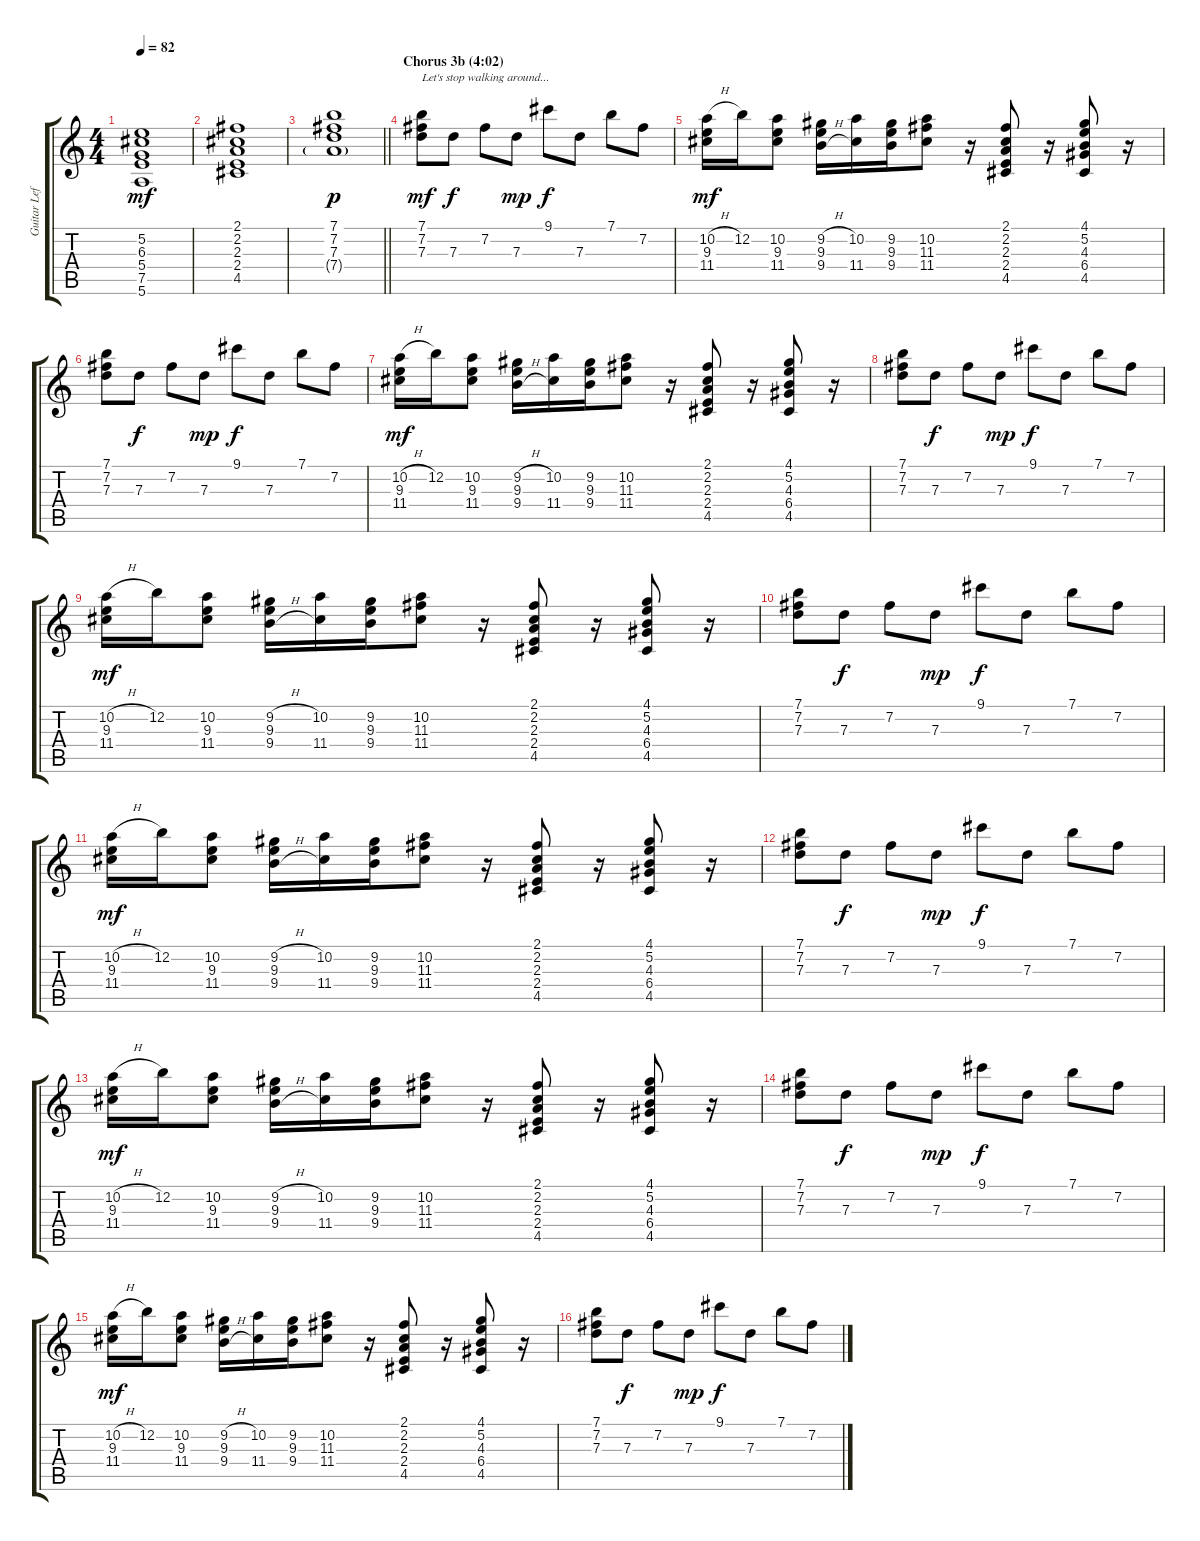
\track ("Guitar Left" "Guitar Lef") {instrument electricguitarjazz}
\staff {score tabs}
\tuning (E4 B3 G3 D3 A2 E2) {hide}
\ts (4 4)
\tempo 82
\clef g2
\ks c
(5.2 6.3 5.4 7.5 5.6).1{dy mf} |
(2.1 2.2 2.3 2.4 4.5).1 |
\barLineRight lightlight
(7.1 7.2 7.3 7.4{g}).1{dy p} |
\section ("" "Chorus 3b (4:02)")
(7.1 7.2 7.3).8{txt "Let's stop walking around..." dy mf} 7.3.8{dy f} 7.2.8 7.3.8{dy mp} 9.1.8{dy f} 7.3.8 7.1.8 7.2.8 |
(10.2{h} 9.3 11.4).16{dy mf} 12.2.16 (10.2 9.3 11.4).8 (9.2{h} 9.3 9.4{h}).16 (10.2 11.4).16 (9.2 9.3 9.4).16 (10.2 11.3 11.4).8 r.16 (2.1 2.2 2.3 2.4 4.5).8 r.16 (4.1 5.2 4.3 6.4 4.5).8 r.16 |
(7.1 7.2 7.3).8 7.3.8{dy f} 7.2.8 7.3.8{dy mp} 9.1.8{dy f} 7.3.8 7.1.8 7.2.8 |
(10.2{h} 9.3 11.4).16{dy mf} 12.2.16 (10.2 9.3 11.4).8 (9.2{h} 9.3 9.4{h}).16 (10.2 11.4).16 (9.2 9.3 9.4).16 (10.2 11.3 11.4).8 r.16 (2.1 2.2 2.3 2.4 4.5).8 r.16 (4.1 5.2 4.3 6.4 4.5).8 r.16 |
(7.1 7.2 7.3).8 7.3.8{dy f} 7.2.8 7.3.8{dy mp} 9.1.8{dy f} 7.3.8 7.1.8 7.2.8 |
(10.2{h} 9.3 11.4).16{dy mf} 12.2.16 (10.2 9.3 11.4).8 (9.2{h} 9.3 9.4{h}).16 (10.2 11.4).16 (9.2 9.3 9.4).16 (10.2 11.3 11.4).8 r.16 (2.1 2.2 2.3 2.4 4.5).8 r.16 (4.1 5.2 4.3 6.4 4.5).8 r.16 |
(7.1 7.2 7.3).8 7.3.8{dy f} 7.2.8 7.3.8{dy mp} 9.1.8{dy f} 7.3.8 7.1.8 7.2.8 |
(10.2{h} 9.3 11.4).16{dy mf} 12.2.16 (10.2 9.3 11.4).8 (9.2{h} 9.3 9.4{h}).16 (10.2 11.4).16 (9.2 9.3 9.4).16 (10.2 11.3 11.4).8 r.16 (2.1 2.2 2.3 2.4 4.5).8 r.16 (4.1 5.2 4.3 6.4 4.5).8 r.16 |
(7.1 7.2 7.3).8 7.3.8{dy f} 7.2.8 7.3.8{dy mp} 9.1.8{dy f} 7.3.8 7.1.8 7.2.8 |
(10.2{h} 9.3 11.4).16{dy mf} 12.2.16 (10.2 9.3 11.4).8 (9.2{h} 9.3 9.4{h}).16 (10.2 11.4).16 (9.2 9.3 9.4).16 (10.2 11.3 11.4).8 r.16 (2.1 2.2 2.3 2.4 4.5).8 r.16 (4.1 5.2 4.3 6.4 4.5).8 r.16 |
(7.1 7.2 7.3).8 7.3.8{dy f} 7.2.8 7.3.8{dy mp} 9.1.8{dy f} 7.3.8 7.1.8 7.2.8 |
(10.2{h} 9.3 11.4).16{dy mf} 12.2.16 (10.2 9.3 11.4).8 (9.2{h} 9.3 9.4{h}).16 (10.2 11.4).16 (9.2 9.3 9.4).16 (10.2 11.3 11.4).8 r.16 (2.1 2.2 2.3 2.4 4.5).8 r.16 (4.1 5.2 4.3 6.4 4.5).8 r.16 |
(7.1 7.2 7.3).8 7.3.8{dy f} 7.2.8 7.3.8{dy mp} 9.1.8{dy f} 7.3.8 7.1.8 7.2.8
